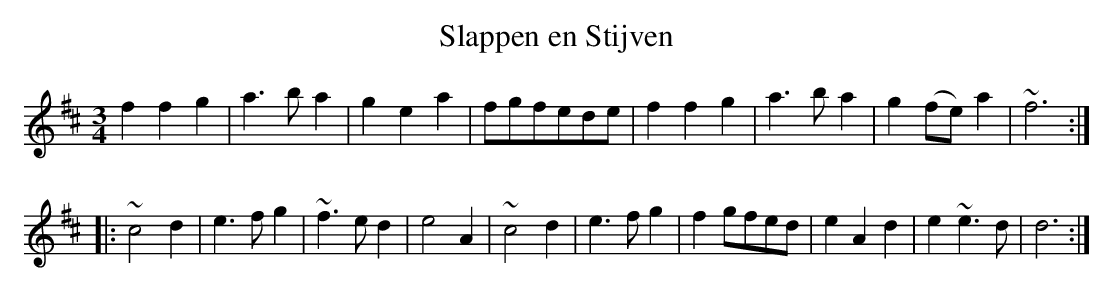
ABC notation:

X:1
T:Slappen en Stijven
M:3/4
K:Dmaj
f2f2g2|a3ba2|g2e2a2|fgfede|f2f2g2|a3ba2|g2(fe)a2|~f6:|
|:~c4d2|e3fg2|~f3ed2|e4A2|~c4d2|e3fg2|f2gfed|e2A2d2|e2~e3d|d6:|
